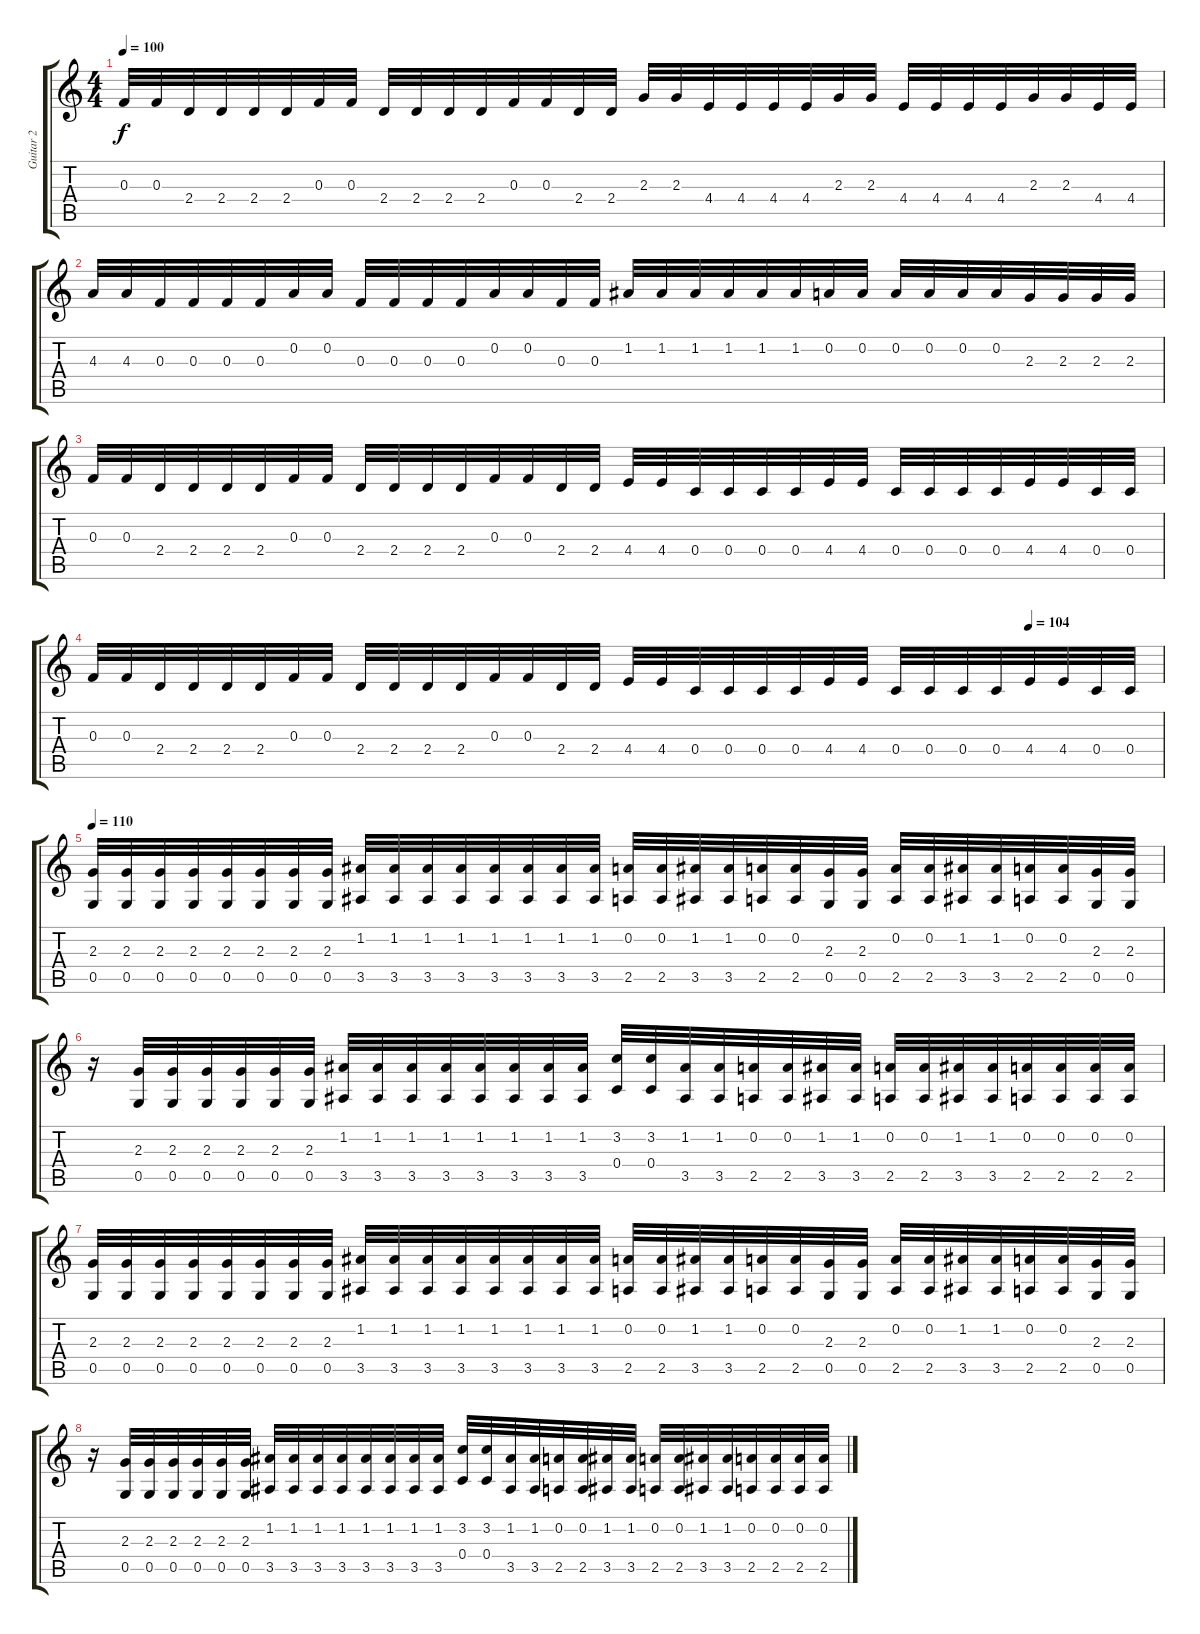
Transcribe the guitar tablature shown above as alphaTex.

\track ("Guitar 2" "Guitar 2") {instrument distortionguitar}
\staff {score tabs}
\tuning (D4 A3 F3 C3 G2 D2) {hide}
\ts (4 4)
\tempo 100
\clef g2
\ks c
0.3.32{dy f} 0.3.32 2.4.32 2.4.32 2.4.32 2.4.32 0.3.32 0.3.32 2.4.32 2.4.32 2.4.32 2.4.32 0.3.32 0.3.32 2.4.32 2.4.32 2.3.32 2.3.32 4.4.32 4.4.32 4.4.32 4.4.32 2.3.32 2.3.32 4.4.32 4.4.32 4.4.32 4.4.32 2.3.32 2.3.32 4.4.32 4.4.32 |
4.3.32 4.3.32 0.3.32 0.3.32 0.3.32 0.3.32 0.2.32 0.2.32 0.3.32 0.3.32 0.3.32 0.3.32 0.2.32 0.2.32 0.3.32 0.3.32 1.2.32 1.2.32 1.2.32 1.2.32 1.2.32 1.2.32 0.2.32 0.2.32 0.2.32 0.2.32 0.2.32 0.2.32 2.3.32 2.3.32 2.3.32 2.3.32 |
0.3.32 0.3.32 2.4.32 2.4.32 2.4.32 2.4.32 0.3.32 0.3.32 2.4.32 2.4.32 2.4.32 2.4.32 0.3.32 0.3.32 2.4.32 2.4.32 4.4.32 4.4.32 0.4.32 0.4.32 0.4.32 0.4.32 4.4.32 4.4.32 0.4.32 0.4.32 0.4.32 0.4.32 4.4.32 4.4.32 0.4.32 0.4.32 |
\tempo (104 0.875)
0.3.32 0.3.32 2.4.32 2.4.32 2.4.32 2.4.32 0.3.32 0.3.32 2.4.32 2.4.32 2.4.32 2.4.32 0.3.32 0.3.32 2.4.32 2.4.32 4.4.32 4.4.32 0.4.32 0.4.32 0.4.32 0.4.32 4.4.32 4.4.32 0.4.32 0.4.32 0.4.32 0.4.32 4.4.32 4.4.32 0.4.32 0.4.32 |
\tempo 110
(2.3 0.5).32 (2.3 0.5).32 (2.3 0.5).32 (2.3 0.5).32 (2.3 0.5).32 (2.3 0.5).32 (2.3 0.5).32 (2.3 0.5).32 (1.2 3.5).32 (1.2 3.5).32 (1.2 3.5).32 (1.2 3.5).32 (1.2 3.5).32 (1.2 3.5).32 (1.2 3.5).32 (1.2 3.5).32 (0.2 2.5).32 (0.2 2.5).32 (1.2 3.5).32 (1.2 3.5).32 (0.2 2.5).32 (0.2 2.5).32 (2.3 0.5).32 (2.3 0.5).32 (0.2 2.5).32 (0.2 2.5).32 (1.2 3.5).32 (1.2 3.5).32 (0.2 2.5).32 (0.2 2.5).32 (2.3 0.5).32 (2.3 0.5).32 |
r.16 (2.3 0.5).32 (2.3 0.5).32 (2.3 0.5).32 (2.3 0.5).32 (2.3 0.5).32 (2.3 0.5).32 (1.2 3.5).32 (1.2 3.5).32 (1.2 3.5).32 (1.2 3.5).32 (1.2 3.5).32 (1.2 3.5).32 (1.2 3.5).32 (1.2 3.5).32 (3.2 0.4).32 (3.2 0.4).32 (1.2 3.5).32 (1.2 3.5).32 (0.2 2.5).32 (0.2 2.5).32 (1.2 3.5).32 (1.2 3.5).32 (0.2 2.5).32 (0.2 2.5).32 (1.2 3.5).32 (1.2 3.5).32 (0.2 2.5).32 (0.2 2.5).32 (0.2 2.5).32 (0.2 2.5).32 |
(2.3 0.5).32 (2.3 0.5).32 (2.3 0.5).32 (2.3 0.5).32 (2.3 0.5).32 (2.3 0.5).32 (2.3 0.5).32 (2.3 0.5).32 (1.2 3.5).32 (1.2 3.5).32 (1.2 3.5).32 (1.2 3.5).32 (1.2 3.5).32 (1.2 3.5).32 (1.2 3.5).32 (1.2 3.5).32 (0.2 2.5).32 (0.2 2.5).32 (1.2 3.5).32 (1.2 3.5).32 (0.2 2.5).32 (0.2 2.5).32 (2.3 0.5).32 (2.3 0.5).32 (0.2 2.5).32 (0.2 2.5).32 (1.2 3.5).32 (1.2 3.5).32 (0.2 2.5).32 (0.2 2.5).32 (2.3 0.5).32 (2.3 0.5).32 |
r.16 (2.3 0.5).32 (2.3 0.5).32 (2.3 0.5).32 (2.3 0.5).32 (2.3 0.5).32 (2.3 0.5).32 (1.2 3.5).32 (1.2 3.5).32 (1.2 3.5).32 (1.2 3.5).32 (1.2 3.5).32 (1.2 3.5).32 (1.2 3.5).32 (1.2 3.5).32 (3.2 0.4).32 (3.2 0.4).32 (1.2 3.5).32 (1.2 3.5).32 (0.2 2.5).32 (0.2 2.5).32 (1.2 3.5).32 (1.2 3.5).32 (0.2 2.5).32 (0.2 2.5).32 (1.2 3.5).32 (1.2 3.5).32 (0.2 2.5).32 (0.2 2.5).32 (0.2 2.5).32 (0.2 2.5).32
